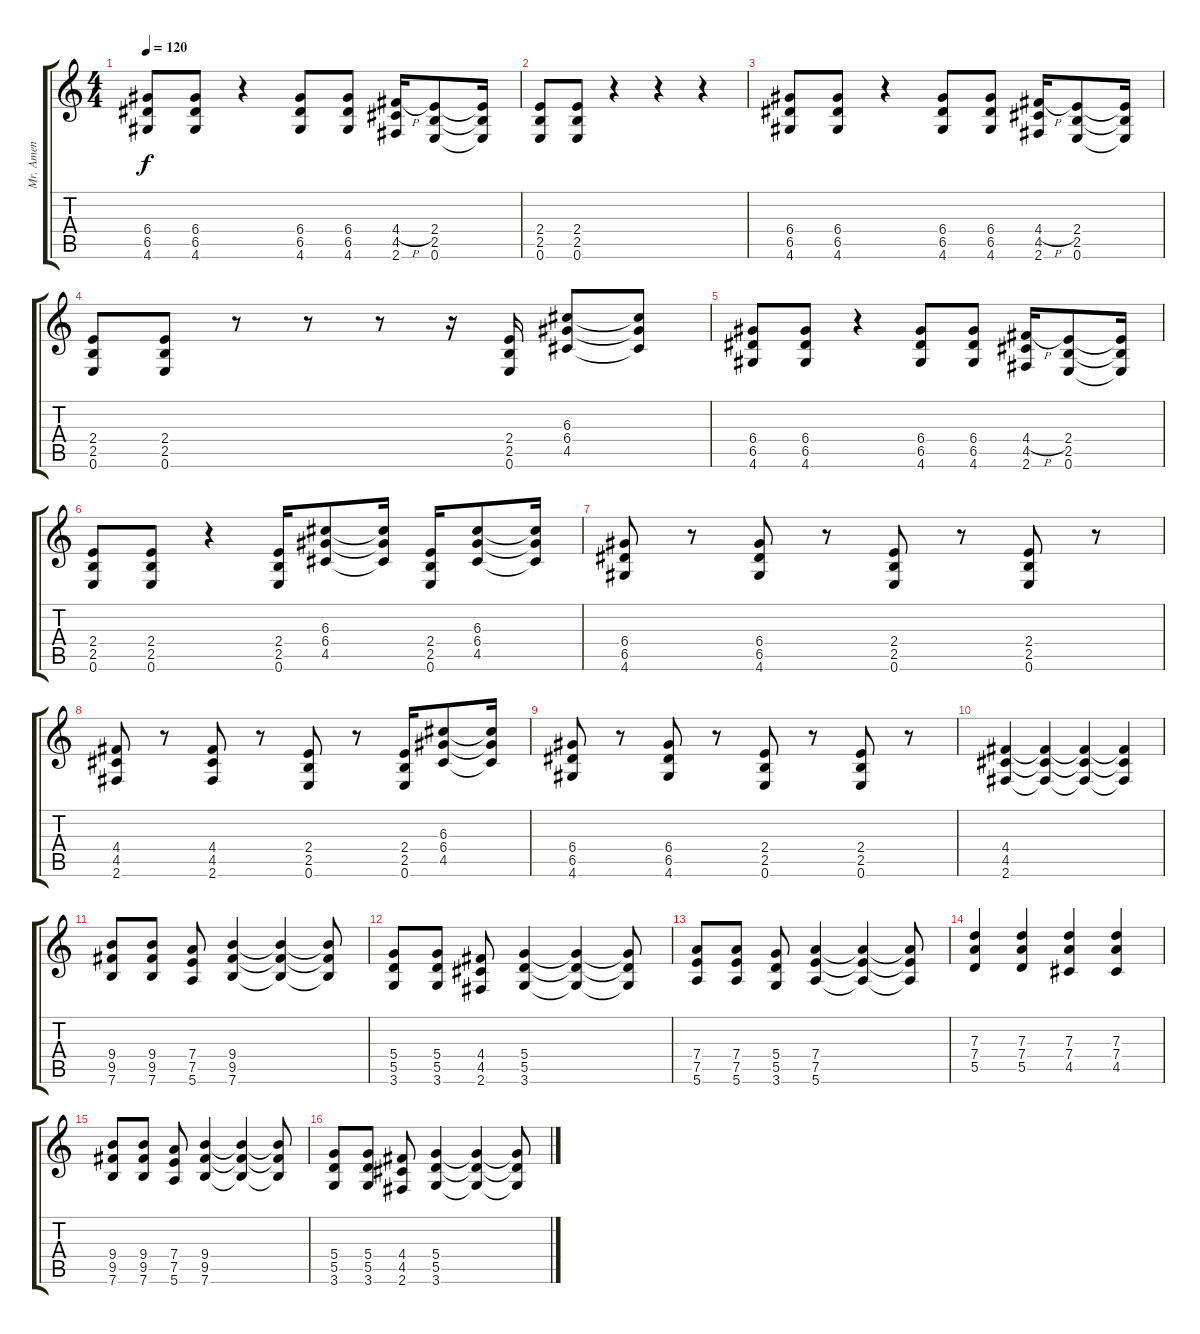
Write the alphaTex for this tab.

\track ("Mr. Amen" "Mr. Amen") {instrument distortionguitar}
\staff {score tabs}
\tuning (E4 B3 G3 D3 A2 E2) {hide}
\ts (4 4)
\tempo 120
\clef g2
\ks c
(6.4 6.5 4.6).8{dy f} (6.4 6.5 4.6).8 r.4 (6.4 6.5 4.6).8 (6.4 6.5 4.6).8 (4.4{h} 4.5 2.6).16 (2.4 2.5 0.6).8 (2.4{t} 2.5{t} 0.6{t}).16 |
(2.4 2.5 0.6).8 (2.4 2.5 0.6).8 r.4 r.4 r.4 |
(6.4 6.5 4.6).8 (6.4 6.5 4.6).8 r.4 (6.4 6.5 4.6).8 (6.4 6.5 4.6).8 (4.4{h} 4.5 2.6).16 (2.4 2.5 0.6).8 (2.4{t} 2.5{t} 0.6{t}).16 |
(2.4 2.5 0.6).8 (2.4 2.5 0.6).8 r.8 r.8 r.8 r.16 (2.4 2.5 0.6).16 (6.3 6.4 4.5).8 (6.3{t} 6.4{t} 4.5{t}).8 |
(6.4 6.5 4.6).8 (6.4 6.5 4.6).8 r.4 (6.4 6.5 4.6).8 (6.4 6.5 4.6).8 (4.4{h} 4.5 2.6).16 (2.4 2.5 0.6).8 (2.4{t} 2.5{t} 0.6{t}).16 |
(2.4 2.5 0.6).8 (2.4 2.5 0.6).8 r.4 (2.4 2.5 0.6).16 (6.3 6.4 4.5).8 (6.3{t} 6.4{t} 4.5{t}).16 (2.4 2.5 0.6).16 (6.3 6.4 4.5).8 (6.3{t} 6.4{t} 4.5{t}).16 |
(6.4 6.5 4.6).8 r.8 (6.4 6.5 4.6).8 r.8 (2.4 2.5 0.6).8 r.8 (2.4 2.5 0.6).8 r.8 |
(4.4 4.5 2.6).8 r.8 (4.4 4.5 2.6).8 r.8 (2.4 2.5 0.6).8 r.8 (2.4 2.5 0.6).16 (6.3 6.4 4.5).8 (6.3{t} 6.4{t} 4.5{t}).16 |
(6.4 6.5 4.6).8 r.8 (6.4 6.5 4.6).8 r.8 (2.4 2.5 0.6).8 r.8 (2.4 2.5 0.6).8 r.8 |
(4.4 4.5 2.6).4 (4.4{t} 4.5{t} 2.6{t}).4 (4.4{t} 4.5{t} 2.6{t}).4 (4.4{t} 4.5{t} 2.6{t}).4 |
(9.4 9.5 7.6).8 (9.4 9.5 7.6).8 (7.4 7.5 5.6).8 (9.4 9.5 7.6).4 (9.4{t} 9.5{t} 7.6{t}).4 (9.4{t} 9.5{t} 7.6{t}).8 |
(5.4 5.5 3.6).8 (5.4 5.5 3.6).8 (4.4 4.5 2.6).8 (5.4 5.5 3.6).4 (5.4{t} 5.5{t} 3.6{t}).4 (5.4{t} 5.5{t} 3.6{t}).8 |
(7.4 7.5 5.6).8 (7.4 7.5 5.6).8 (5.4 5.5 3.6).8 (7.4 7.5 5.6).4 (7.4{t} 7.5{t} 5.6{t}).4 (7.4{t} 7.5{t} 5.6{t}).8 |
(7.3 7.4 5.5).4 (7.3 7.4 5.5).4 (7.3 7.4 4.5).4 (7.3 7.4 4.5).4 |
(9.4 9.5 7.6).8 (9.4 9.5 7.6).8 (7.4 7.5 5.6).8 (9.4 9.5 7.6).4 (9.4{t} 9.5{t} 7.6{t}).4 (9.4{t} 9.5{t} 7.6{t}).8 |
(5.4 5.5 3.6).8 (5.4 5.5 3.6).8 (4.4 4.5 2.6).8 (5.4 5.5 3.6).4 (5.4{t} 5.5{t} 3.6{t}).4 (5.4{t} 5.5{t} 3.6{t}).8
